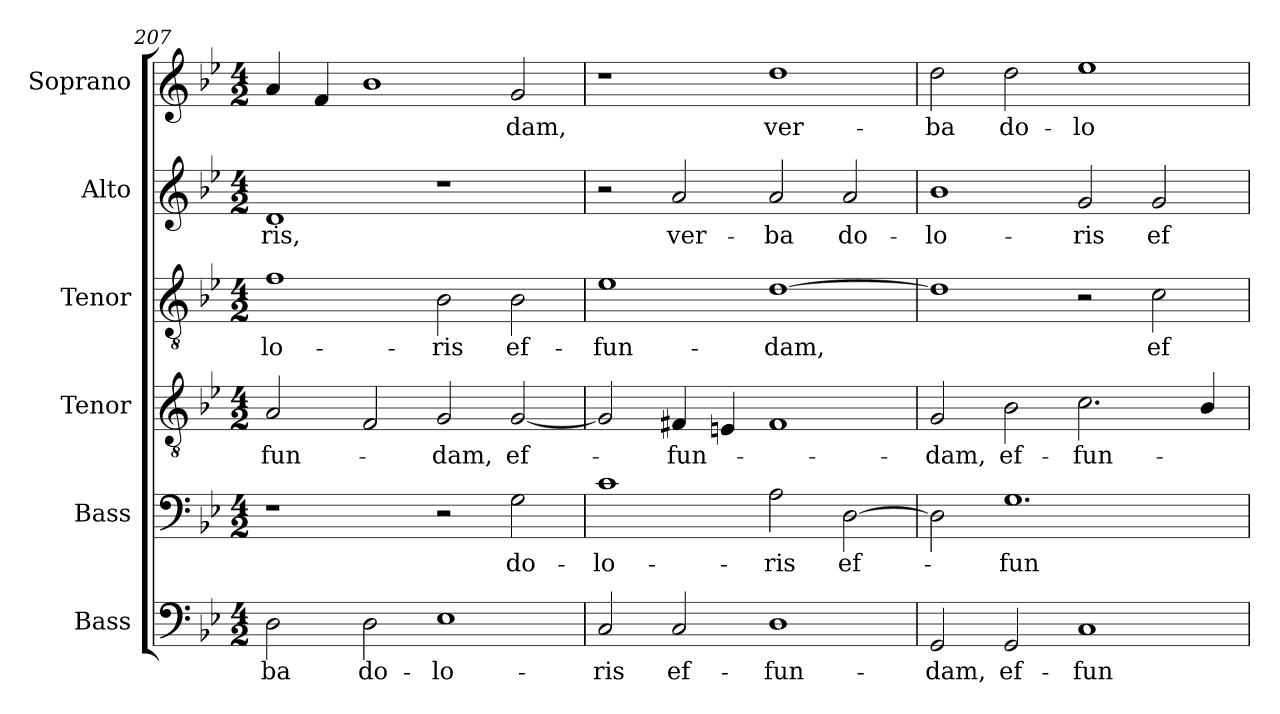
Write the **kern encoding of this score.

**kern	**text	**kern	**text	**kern	**text	**kern	**text	**kern	**text	**kern	**text
*part6	*part6	*part5	*part5	*part4	*part4	*part3	*part3	*part2	*part2	*part1	*part1
*staff6	*staff6	*staff5	*staff5	*staff4	*staff4	*staff3	*staff3	*staff2	*staff2	*staff1	*staff1
*I"Bass	*	*I"Bass	*	*I"Tenor	*	*I"Tenor	*	*I"Alto	*	*I"Soprano	*
*I'B2.	*	*I'B1.	*	*I'T2.	*	*I'T1.	*	*I'A.	*	*I'S.	*
*clefF4	*	*clefF4	*	*clefGv2	*	*clefGv2	*	*clefG2	*	*clefG2	*
*	*	*	*	*ITrd7c12	*	*ITrd7c12	*	*	*	*	*
*k[b-e-]	*	*k[b-e-]	*	*k[b-e-]	*	*k[b-e-]	*	*k[b-e-]	*	*k[b-e-]	*
*B-:	*	*B-:	*	*B-:	*	*B-:	*	*B-:	*	*B-:	*
*M4/2	*	*M4/2	*	*M4/2	*	*M4/2	*	*M4/2	*	*M4/2	*
=207	=207	=207	=207	=207	=207	=207	=207	=207	=207	=207	=207
!	!LO:LY:b:color=#000000	!	!	!	!	!	!	!	!	!	!
!	!	!	!	!	!LO:LY:b:color=#000000	!	!	!	!	!	!
!	!	!	!	!	!	!	!LO:LY:b:color=#000000	!	!	!	!
!	!	!	!	!	!	!	!	!	!LO:LY:b:color=#000000	!	!
2Di\	-ba	1r	.	2AAi/	-fun-	1Fi	-lo-	1di	-ris,	4ai/	.
.	.	.	.	.	.	.	.	.	.	4fi/	.
!	!LO:LY:b:color=#000000	!	!	!	!	!	!	!	!	!	!
2Di\	do-	.	.	2FFi/	.	.	.	.	.	1b-i	.
!	!LO:LY:b:color=#000000	!	!	!	!	!	!	!	!	!	!
!	!	!	!	!	!LO:LY:b:color=#000000	!	!	!	!	!	!
!	!	!	!	!	!	!	!LO:LY:b:color=#000000	!	!	!	!
1E-i	-lo-	2r	.	2GGi/	-dam,	2BB-i\	-ris	1r	.	.	.
!	!	!	!LO:LY:b:color=#000000	!	!	!	!	!	!	!	!
!	!	!	!	!	!LO:LY:b:color=#000000	!	!	!	!	!	!
!	!	!	!	!	!	!	!LO:LY:b:color=#000000	!	!	!	!
!	!	!	!	!	!	!	!	!	!	!	!LO:LY:b:color=#000000
.	.	2Gi\	do-	[<2GGi/	ef-	2BB-i\	ef-	.	.	2gi/	-dam,
=208	=208	=208	=208	=208	=208	=208	=208	=208	=208	=208	=208
!	!LO:LY:b:color=#000000	!	!	!	!	!	!	!	!	!	!
!	!	!	!LO:LY:b:color=#000000	!	!	!	!	!	!	!	!
!	!	!	!	!	!	!	!LO:LY:b:color=#000000	!	!	!	!
2Ci/	-ris	1ci	-lo-	2GGi/]	.	1E-i	-fun-	2r	.	1r	.
!	!LO:LY:b:color=#000000	!	!	!	!	!	!	!	!	!	!
!	!	!	!	!	!LO:LY:b:color=#000000	!	!	!	!	!	!
!	!	!	!	!	!	!	!	!	!LO:LY:b:color=#000000	!	!
2Ci/	ef-	.	.	4FF#Xi/	-fun-	.	.	2ai/	ver-	.	.
.	.	.	.	4EEni/	.	.	.	.	.	.	.
!	!LO:LY:b:color=#000000	!	!	!	!	!	!	!	!	!	!
!	!	!	!LO:LY:b:color=#000000	!	!	!	!	!	!	!	!
!	!	!	!	!	!	!	!LO:LY:b:color=#000000	!	!	!	!
!	!	!	!	!	!	!	!	!	!LO:LY:b:color=#000000	!	!
!	!	!	!	!	!	!	!	!	!	!	!LO:LY:b:color=#000000
1Di	-fun-	2Ai\	-ris	1FF#i	.	[>1Di	-dam,	2ai/	-ba	1ddi	ver-
!	!	!	!LO:LY:b:color=#000000	!	!	!	!	!	!	!	!
!	!	!	!	!	!	!	!	!	!LO:LY:b:color=#000000	!	!
.	.	[>2Di\	ef-	.	.	.	.	2ai/	do-	.	.
=209	=209	=209	=209	=209	=209	=209	=209	=209	=209	=209	=209
!	!LO:LY:b:color=#000000	!	!	!	!	!	!	!	!	!	!
!	!	!	!	!	!LO:LY:b:color=#000000	!	!	!	!	!	!
!	!	!	!	!	!	!	!	!	!LO:LY:b:color=#000000	!	!
!	!	!	!	!	!	!	!	!	!	!	!LO:LY:b:color=#000000
2GGi/	-dam,	2Di\]	.	2GGi/	-dam,	1Di]	.	1b-i	-lo-	2ddi\	-ba
!	!LO:LY:b:color=#000000	!	!	!	!	!	!	!	!	!	!
!	!	!	!LO:LY:b:color=#000000	!	!	!	!	!	!	!	!
!	!	!	!	!	!LO:LY:b:color=#000000	!	!	!	!	!	!
!	!	!	!	!	!	!	!	!	!	!	!LO:LY:b:color=#000000
2GGi/	ef-	1.Gi	-fun-	2BB-i\	ef-	.	.	.	.	2ddi\	do-
!	!LO:LY:b:color=#000000	!	!	!	!	!	!	!	!	!	!
!	!	!	!	!	!LO:LY:b:color=#000000	!	!	!	!	!	!
!	!	!	!	!	!	!	!	!	!LO:LY:b:color=#000000	!	!
!	!	!	!	!	!	!	!	!	!	!	!LO:LY:b:color=#000000
1Ci	-fun-	.	.	2.Ci\	-fun-	2r	.	2gi/	-ris	1ee-i	-lo-
!	!	!	!	!	!	!	!LO:LY:b:color=#000000	!	!	!	!
!	!	!	!	!	!	!	!	!	!LO:LY:b:color=#000000	!	!
.	.	.	.	.	.	2Ci\	ef-	2gi/	ef-	.	.
.	.	.	.	4BB-i/	.	.	.	.	.	.	.
=	=	=	=	=	=	=	=	=	=	=	=
*-	*-	*-	*-	*-	*-	*-	*-	*-	*-	*-	*-
